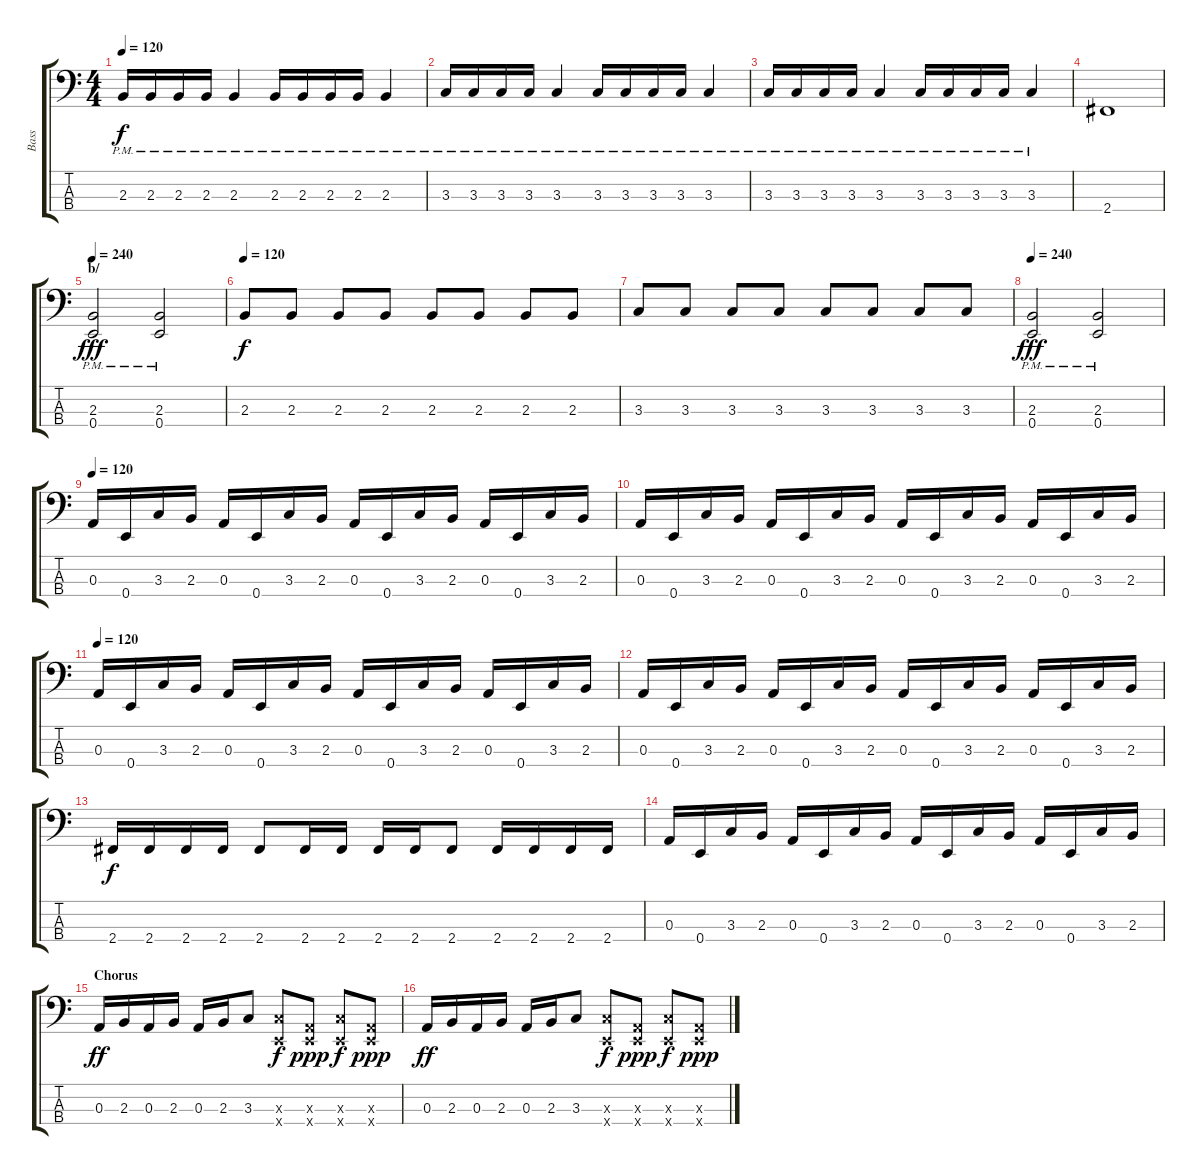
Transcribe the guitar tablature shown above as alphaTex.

\track ("Bass" "Bass") {instrument slapbass1}
\staff {score tabs}
\tuning (G2 D2 A1 E1) {hide}
\ts (4 4)
\tempo 120
\clef f4
\ks c
2.3{pm}.16{dy f} 2.3{pm}.16 2.3{pm}.16 2.3{pm}.16 2.3{pm}.4 2.3{pm}.16 2.3{pm}.16 2.3{pm}.16 2.3{pm}.16 2.3{pm}.4 |
3.3{pm}.16 3.3{pm}.16 3.3{pm}.16 3.3{pm}.16 3.3{pm}.4 3.3{pm}.16 3.3{pm}.16 3.3{pm}.16 3.3{pm}.16 3.3{pm}.4 |
3.3{pm}.16 3.3{pm}.16 3.3{pm}.16 3.3{pm}.16 3.3{pm}.4 3.3{pm}.16 3.3{pm}.16 3.3{pm}.16 3.3{pm}.16 3.3{pm}.4 |
2.4.1 |
\section ("" "b/")
\tempo 240
(2.3{pm} 0.4).2{dy fff} (2.3{pm} 0.4).2 |
\tempo 120
2.3.8{dy f volume 14} 2.3.8 2.3.8 2.3.8 2.3.8 2.3.8 2.3.8 2.3.8 |
3.3.8 3.3.8 3.3.8 3.3.8 3.3.8 3.3.8 3.3.8 3.3.8 |
\tempo 240
(2.3{pm} 0.4).2{dy fff} (2.3{pm} 0.4).2 |
\tempo 120
0.3.16 0.4.16 3.3.16 2.3.16 0.3.16 0.4.16 3.3.16 2.3.16 0.3.16 0.4.16 3.3.16 2.3.16 0.3.16 0.4.16 3.3.16 2.3.16 |
0.3.16 0.4.16 3.3.16 2.3.16 0.3.16 0.4.16 3.3.16 2.3.16 0.3.16 0.4.16 3.3.16 2.3.16 0.3.16 0.4.16 3.3.16 2.3.16 |
\tempo 120
0.3.16 0.4.16 3.3.16 2.3.16 0.3.16 0.4.16 3.3.16 2.3.16 0.3.16 0.4.16 3.3.16 2.3.16 0.3.16 0.4.16 3.3.16 2.3.16 |
0.3.16 0.4.16 3.3.16 2.3.16 0.3.16 0.4.16 3.3.16 2.3.16 0.3.16 0.4.16 3.3.16 2.3.16 0.3.16 0.4.16 3.3.16 2.3.16 |
2.4.16{dy f} 2.4.16 2.4.16 2.4.16 2.4.8 2.4.16 2.4.16 2.4.16 2.4.16 2.4.8 2.4.16 2.4.16 2.4.16 2.4.16 |
0.3.16 0.4.16 3.3.16 2.3.16 0.3.16 0.4.16 3.3.16 2.3.16 0.3.16 0.4.16 3.3.16 2.3.16 0.3.16 0.4.16 3.3.16 2.3.16 |
\section ("" "Chorus")
0.3.16{dy ff} 2.3.16 0.3.16 2.3.16 0.3.16 2.3.16 3.3.8 (3.3{x} 0.4{x}).8{dy f} (0.3{x} 0.4{x}).8{dy ppp} (3.3{x} 0.4{x}).8{dy f} (0.3{x} 0.4{x}).8{dy ppp} |
0.3.16{dy ff} 2.3.16 0.3.16 2.3.16 0.3.16 2.3.16 3.3.8 (3.3{x} 0.4{x}).8{dy f} (0.3{x} 0.4{x}).8{dy ppp} (3.3{x} 0.4{x}).8{dy f} (0.3{x} 0.4{x}).8{dy ppp}
